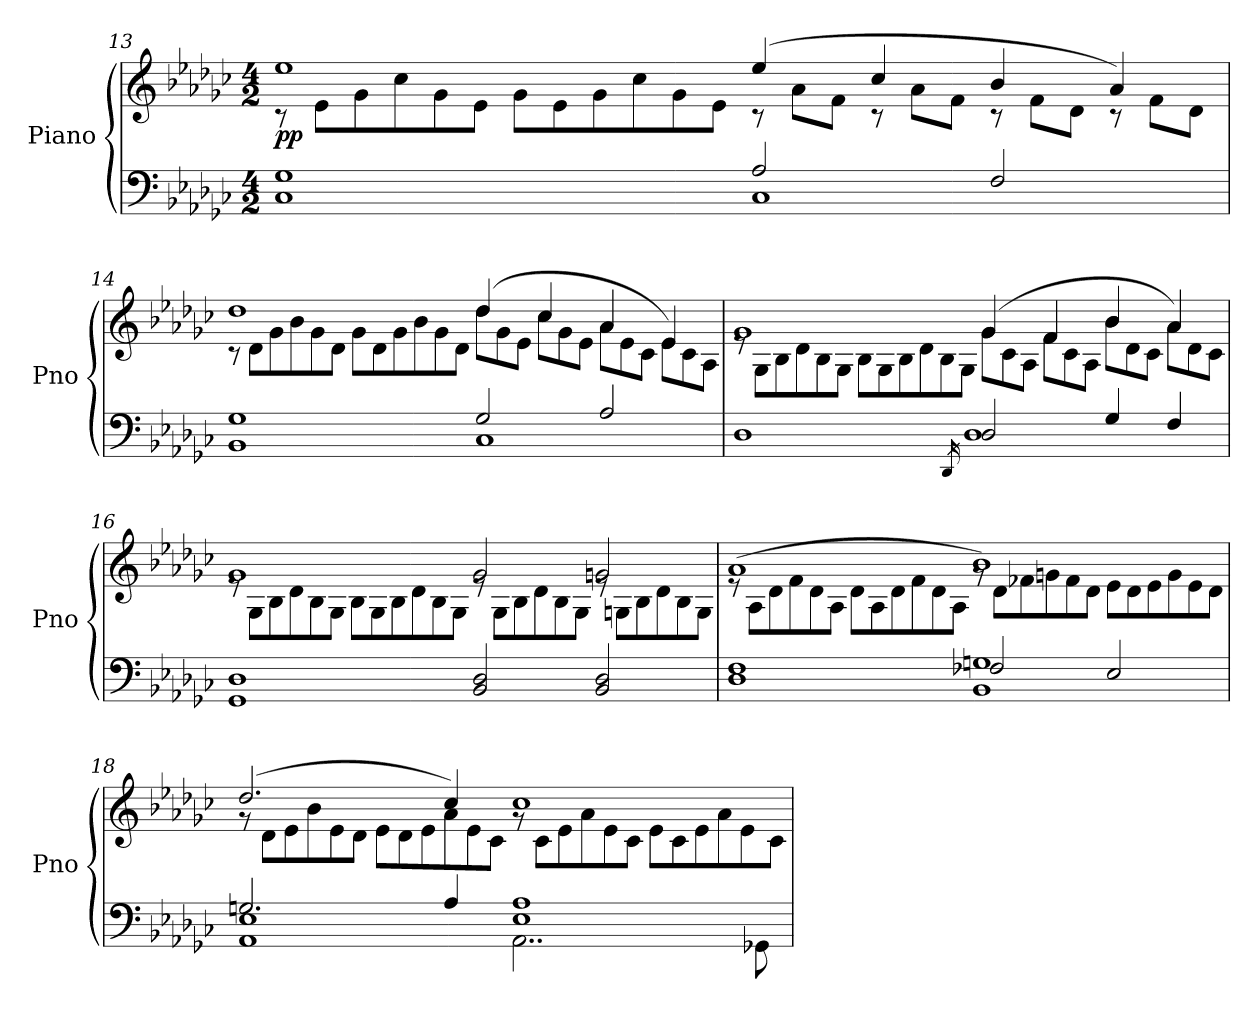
**kern	**kern	**dynam
*part1	*part1	*part1
*staff2	*staff1	*staff1/2
*I"Piano	*	*
*I'Pno	*	*
!!LO:LB:g=z
*clefF4	*clefG2	*
*k[b-e-a-d-g-c-]	*k[b-e-a-d-g-c-]	*
*M4/2	*M4/2	*
=13	=13	=13
*^	*^	*
*	*	*	*Xtuplet	*
!	!	!	!	!LO:DY:b
1C- 1G-	1ryy	1ee-	12r	pp
.	.	.	12e-\L	.
.	.	.	12g-\	.
.	.	.	12cc-\	.
.	.	.	12g-\	.
.	.	.	12e-\J	.
.	.	.	12g-\L	.
.	.	.	12e-\	.
.	.	.	12g-\	.
.	.	.	12cc-\	.
.	.	.	12g-\	.
.	.	.	12e-\J	.
2A-/	1C-	(>4ee-/	12r	.
.	.	.	12a-\L	.
.	.	.	12f\J	.
.	.	4cc-/	12r	.
.	.	.	12a-<\L	.
.	.	.	12f\J	.
2F/	.	4b-/	12r	.
.	.	.	12f\L	.
.	.	.	12d-\J	.
.	.	4a-/)	12r	.
.	.	.	12f\L	.
.	.	.	12d-\J	.
=14	=14	=14	=14	=14
1BB-<< 1G-<<	1ryy	1dd-	12r	.
.	.	.	12d-\L	.
.	.	.	12g-\	.
.	.	.	12b-\	.
.	.	.	12g-\	.
.	.	.	12d-\J	.
.	.	.	12g-\L	.
.	.	.	12d-\	.
.	.	.	12g-\	.
.	.	.	12b-\	.
.	.	.	12g-\	.
.	.	.	12d-\J	.
!	!	!	!	!LO:DY:a=2
2G-</	1C-<	(>4dd-/	12dd-\L	other-dynamics
.	.	.	12g-\	.
.	.	.	12e-\J	.
.	.	4cc-/	12cc-\L	.
.	.	.	12g-\	.
.	.	.	12e-\J	.
2A-/	.	4a-/	12a-\L	.
.	.	.	12e-\	.
.	.	.	12c-\J	.
.	.	4e-/)	12e-\L	.
.	.	.	12c-\	.
.	.	.	12A-\J	.
!!LO:LB:g=z	!!
=15	=15	=15	=15	=15
1D-<	1ryy	1g-	12re	.
.	.	.	12G-\L	.
.	.	.	12B-\	.
.	.	.	12d-\	.
.	.	.	12B-\	.
.	.	.	12G-\J	.
.	.	.	12B-\L	.
.	.	.	12G-\	.
.	.	.	12B-\	.
.	.	.	12d-\	.
.	.	.	12B-\	.
.	.	.	12G-\J	.
16qDD-/	.	.	.	.
2D-/	1D-<<	(>4g-/	12g-\L	.
.	.	.	12c-\	.
.	.	.	12A-\J	.
.	.	4f/	12f\L	.
.	.	.	12c-\	.
.	.	.	12A-\J	.
4G-/	.	4b-/	12b-\L	.
.	.	.	12d-\	.
.	.	.	12c-\J	.
4F/	.	4a-/)	12a-\L	.
.	.	.	12d-\	.
.	.	.	12c-\J	.
*v	*v	*	*	*
!!LO:LB:g=z	!!
=16	=16	=16	=16
1GG-<< 1D-<<	1g-	12re	.
.	.	12G-\L	.
.	.	12B-\	.
.	.	12d-\	.
.	.	12B-\	.
.	.	12G-\J	.
.	.	12B-\L	.
.	.	12G-\	.
.	.	12B-\	.
.	.	12d-\	.
.	.	12B-\	.
.	.	12G-\J	.
2BB-/<< 2D-/<<	2g-/	12re	.
.	.	12G-\L	.
.	.	12B-\	.
!	!	!	!LO:DY:b
.	.	12d-\	other-dynamics
.	.	12B-\	.
.	.	12G-\J	.
2BB-/ 2D-/	2gn/	12re	.
.	.	12Gn\L	.
.	.	12B-\	.
.	.	12d-\	.
.	.	12B-\	.
.	.	12G\J	.
!!LO:PB:g=z	!!
=17	=17	=17	=17
*^	*	*	*
1D-<< 1F<<	1ryy	(>1a-	12re	.
.	.	.	12A-\L	.
.	.	.	12d-\	.
.	.	.	12f<\	.
.	.	.	12d-\	.
.	.	.	12A-\J	.
.	.	.	12d-\L	.
.	.	.	12A-\	.
.	.	.	12d-\	.
.	.	.	12f<\	.
.	.	.	12d-\	.
.	.	.	12A-\J	.
1BB- 1Gn	2F-X/	1b-)	12rg	.
.	.	.	12d-\L	.
.	.	.	12f-X<\	.
.	.	.	12gn<\	.
.	.	.	12f-\	.
.	.	.	12d-\J	.
.	2E-/	.	12e-\L	.
.	.	.	12d-\	.
.	.	.	12e-\	.
.	.	.	12g\	.
.	.	.	12e-\	.
.	.	.	12d-\J	.
!!LO:LB:g=z	!!
=18	=18	=18	=18	=18
2.Gn/	1AA- 1E-	(>2.dd-/	12rg	.
.	.	.	12d-\L	.
.	.	.	12e-\	.
.	.	.	12b-\	.
.	.	.	12e-\	.
.	.	.	12d-\J	.
.	.	.	12e-\L	.
.	.	.	12d-\	.
.	.	.	12e-\	.
4A-/	.	4cc-/)	12a-\	.
.	.	.	12e-\	.
.	.	.	12c-\J	.
1E- 1A-	2..AA-<<\	1cc-	12rg	.
.	.	.	12c-\L	.
.	.	.	12e-\	.
.	.	.	12a-\	.
.	.	.	12e-\	.
.	.	.	12c-\J	.
.	.	.	12e-\L	.
.	.	.	12c-\	.
.	.	.	12e-\	.
.	.	.	12a-\	.
.	.	.	12e-\	.
.	8GG-X\	.	.	.
.	.	.	12c-\J	.
*v	*v	*	*	*
*	*v	*v	*
=	=	=
*-	*-	*-
